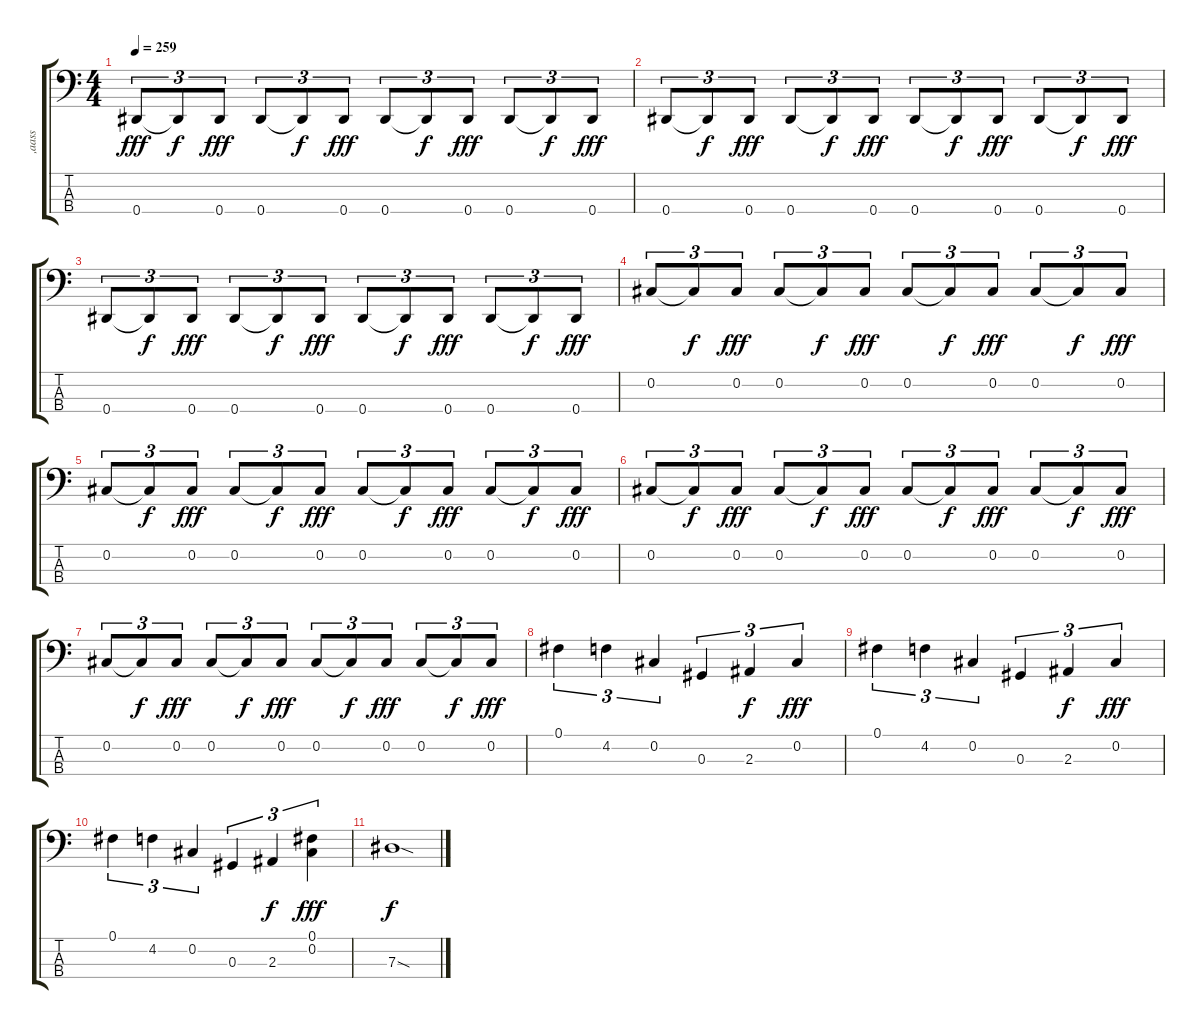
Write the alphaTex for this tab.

\track ("‚aass" "‚aass") {instrument electricbassfinger}
\staff {score tabs}
\tuning (Gb2 Db2 Ab1 Eb1) {hide}
\ts (4 4)
\tempo 259
\clef f4
\ks c
0.4.8{tu (3 2) dy fff} 0.4{t}.8{tu (3 2) dy f} 0.4.8{tu (3 2) dy fff} 0.4.8{tu (3 2)} 0.4{t}.8{tu (3 2) dy f} 0.4.8{tu (3 2) dy fff} 0.4.8{tu (3 2)} 0.4{t}.8{tu (3 2) dy f} 0.4.8{tu (3 2) dy fff} 0.4.8{tu (3 2)} 0.4{t}.8{tu (3 2) dy f} 0.4.8{tu (3 2) dy fff} |
0.4.8{tu (3 2)} 0.4{t}.8{tu (3 2) dy f} 0.4.8{tu (3 2) dy fff} 0.4.8{tu (3 2)} 0.4{t}.8{tu (3 2) dy f} 0.4.8{tu (3 2) dy fff} 0.4.8{tu (3 2)} 0.4{t}.8{tu (3 2) dy f} 0.4.8{tu (3 2) dy fff} 0.4.8{tu (3 2)} 0.4{t}.8{tu (3 2) dy f} 0.4.8{tu (3 2) dy fff} |
0.4.8{tu (3 2)} 0.4{t}.8{tu (3 2) dy f} 0.4.8{tu (3 2) dy fff} 0.4.8{tu (3 2)} 0.4{t}.8{tu (3 2) dy f} 0.4.8{tu (3 2) dy fff} 0.4.8{tu (3 2)} 0.4{t}.8{tu (3 2) dy f} 0.4.8{tu (3 2) dy fff} 0.4.8{tu (3 2)} 0.4{t}.8{tu (3 2) dy f} 0.4.8{tu (3 2) dy fff} |
0.2.8{tu (3 2)} 0.2{t}.8{tu (3 2) dy f} 0.2.8{tu (3 2) dy fff} 0.2.8{tu (3 2)} 0.2{t}.8{tu (3 2) dy f} 0.2.8{tu (3 2) dy fff} 0.2.8{tu (3 2)} 0.2{t}.8{tu (3 2) dy f} 0.2.8{tu (3 2) dy fff} 0.2.8{tu (3 2)} 0.2{t}.8{tu (3 2) dy f} 0.2.8{tu (3 2) dy fff} |
0.2.8{tu (3 2)} 0.2{t}.8{tu (3 2) dy f} 0.2.8{tu (3 2) dy fff} 0.2.8{tu (3 2)} 0.2{t}.8{tu (3 2) dy f} 0.2.8{tu (3 2) dy fff} 0.2.8{tu (3 2)} 0.2{t}.8{tu (3 2) dy f} 0.2.8{tu (3 2) dy fff} 0.2.8{tu (3 2)} 0.2{t}.8{tu (3 2) dy f} 0.2.8{tu (3 2) dy fff} |
0.2.8{tu (3 2)} 0.2{t}.8{tu (3 2) dy f} 0.2.8{tu (3 2) dy fff} 0.2.8{tu (3 2)} 0.2{t}.8{tu (3 2) dy f} 0.2.8{tu (3 2) dy fff} 0.2.8{tu (3 2)} 0.2{t}.8{tu (3 2) dy f} 0.2.8{tu (3 2) dy fff} 0.2.8{tu (3 2)} 0.2{t}.8{tu (3 2) dy f} 0.2.8{tu (3 2) dy fff} |
0.2.8{tu (3 2)} 0.2{t}.8{tu (3 2) dy f} 0.2.8{tu (3 2) dy fff} 0.2.8{tu (3 2)} 0.2{t}.8{tu (3 2) dy f} 0.2.8{tu (3 2) dy fff} 0.2.8{tu (3 2)} 0.2{t}.8{tu (3 2) dy f} 0.2.8{tu (3 2) dy fff} 0.2.8{tu (3 2)} 0.2{t}.8{tu (3 2) dy f} 0.2.8{tu (3 2) dy fff} |
0.1.4{tu (3 2)} 4.2.4{tu (3 2)} 0.2.4{tu (3 2)} 0.3.4{tu (3 2)} 2.3.4{tu (3 2) dy f} 0.2.4{tu (3 2) dy fff} |
0.1.4{tu (3 2)} 4.2.4{tu (3 2)} 0.2.4{tu (3 2)} 0.3.4{tu (3 2)} 2.3.4{tu (3 2) dy f} 0.2.4{tu (3 2) dy fff} |
0.1.4{tu (3 2)} 4.2.4{tu (3 2)} 0.2.4{tu (3 2)} 0.3.4{tu (3 2)} 2.3.4{tu (3 2) dy f} (0.1 0.2).4{tu (3 2) dy fff} |
7.3{sod}.1{dy f}
